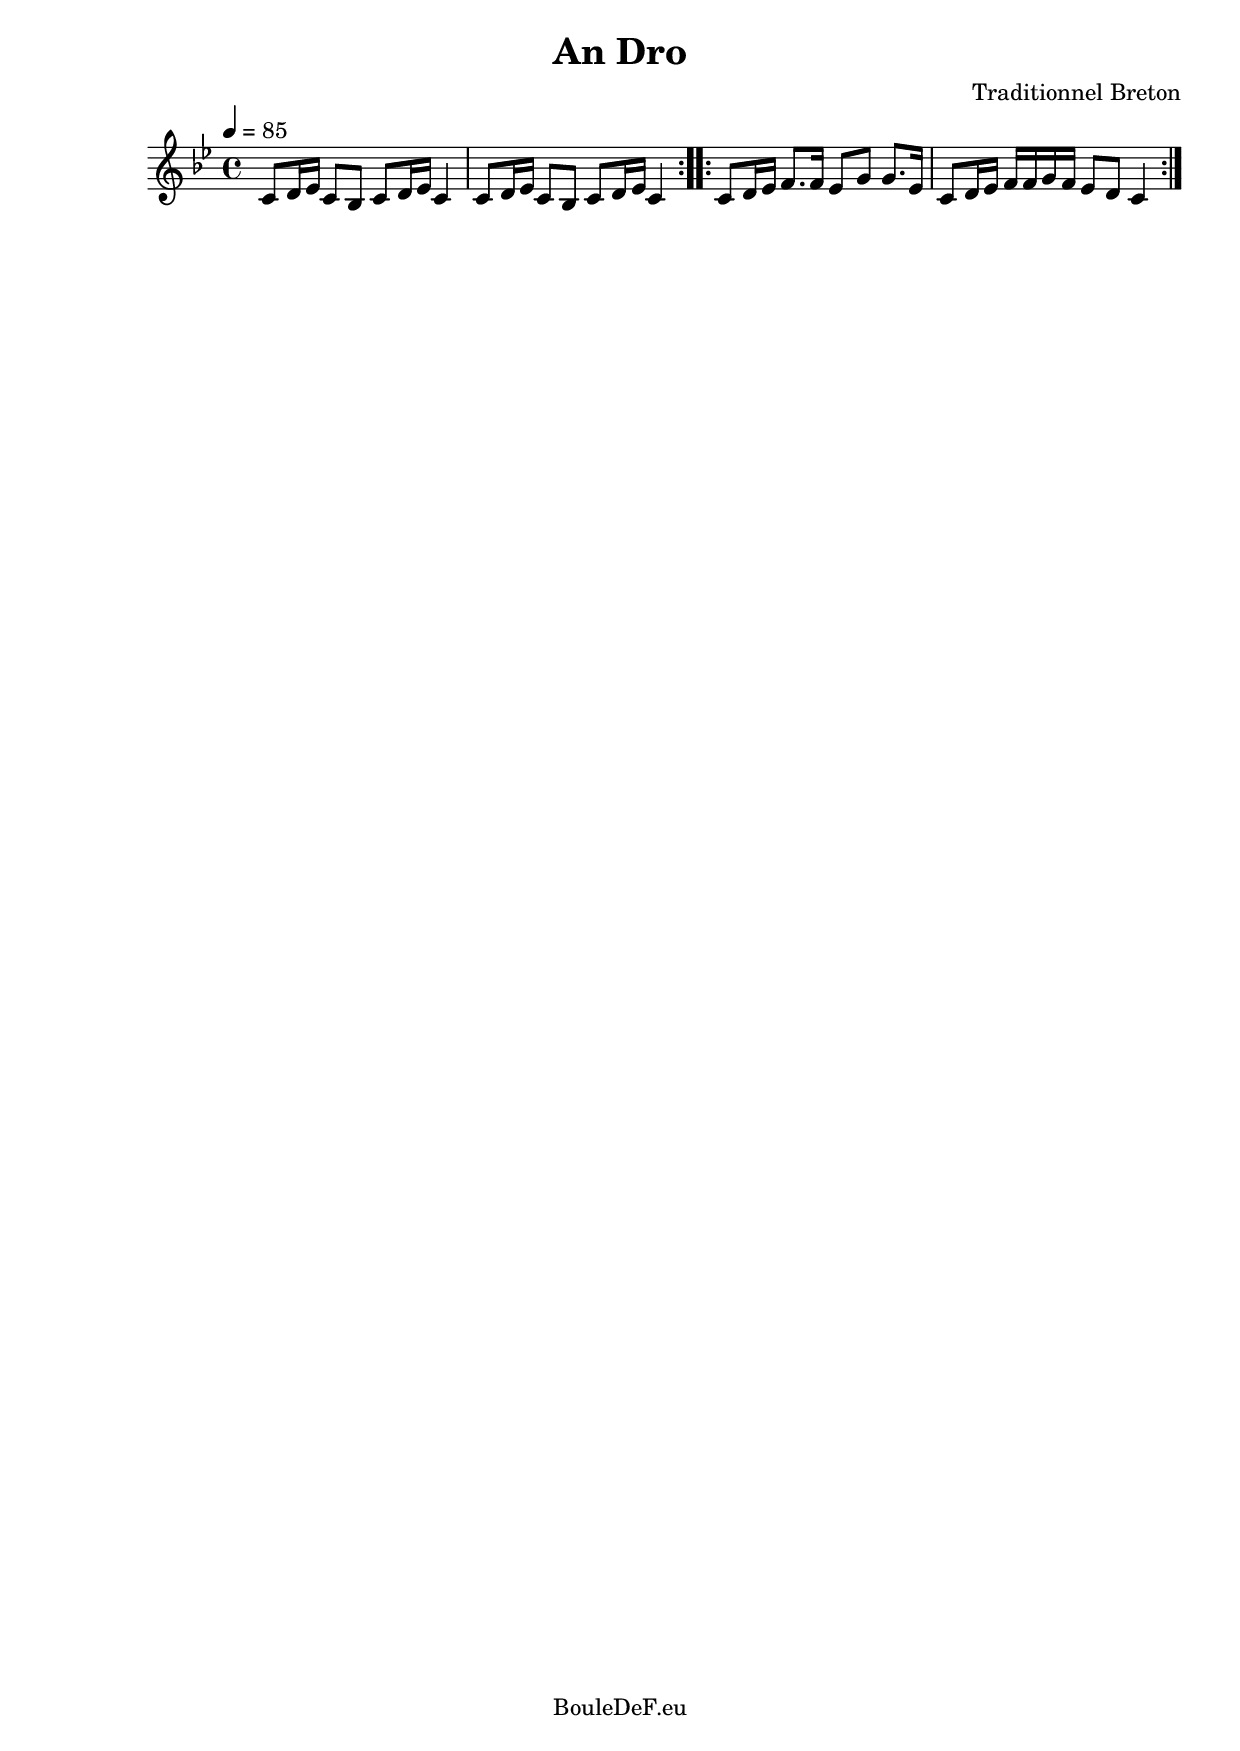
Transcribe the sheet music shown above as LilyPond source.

\version "2.16.0"
\include "italiano.ly"

\header {
	title = "An Dro"
	composer = "Traditionnel Breton"
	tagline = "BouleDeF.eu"
}

\score {
	\new Staff \relative sib {
		\clef "treble"
		\key sib \major
		\tempo 4 = 85
		\time 4/4

		\repeat volta 2 {
			\repeat unfold 2 {
				| do8 re16 mib do8 sib do re16 mib do4
			}
		}
		\repeat volta 2 {
			| do8 re16 mib fa8. fa16 mib8 sol sol8. mib16
			| do8 re16 mib fa16 fa sol fa mib8 re do4
		}
	}
	\layout {}
}
